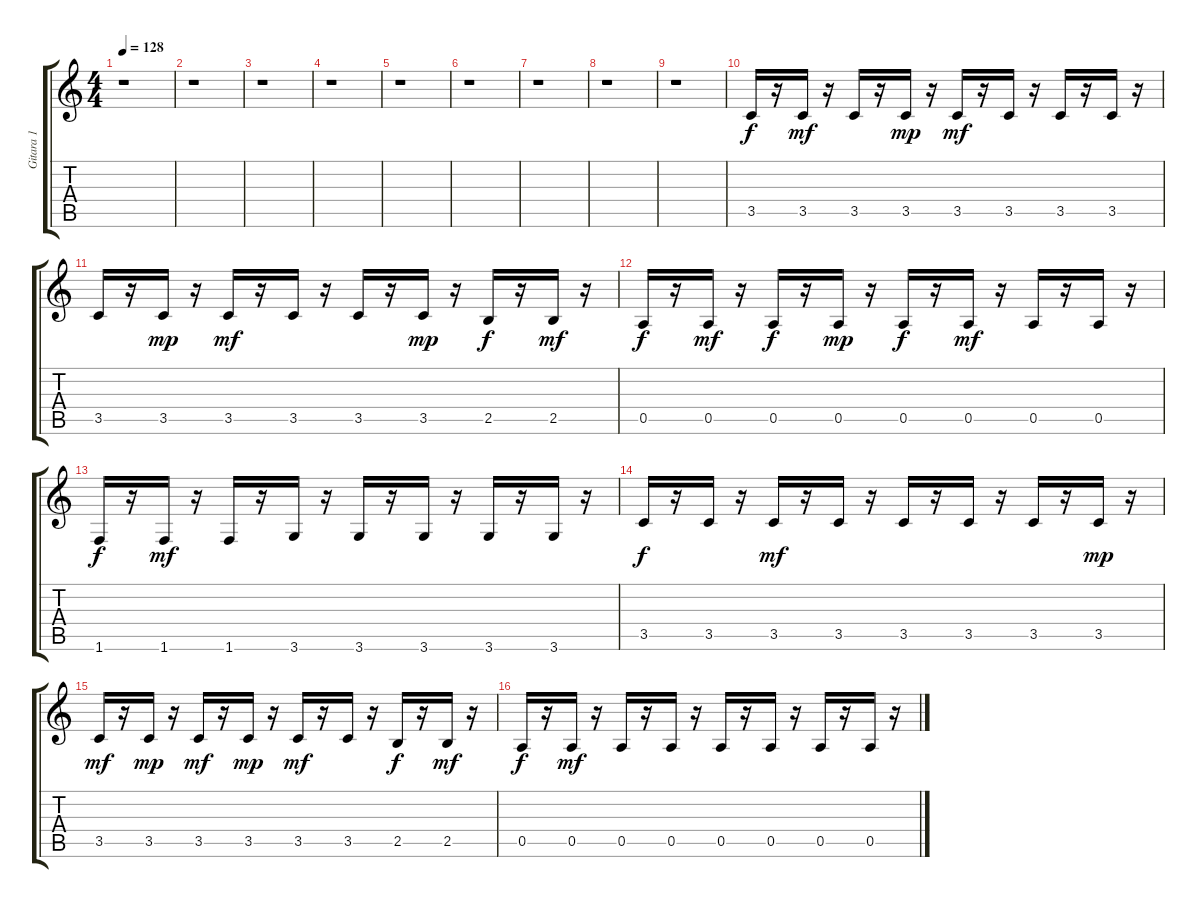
\track ("Gitara 1" "Gitara 1") {instrument distortionguitar}
\staff {score tabs}
\tuning (E4 B3 G3 D3 A2 E2) {hide}
\ts (4 4)
\tempo 128
\clef g2
\ks c
r.1{dy f} |
r.1 |
r.1 |
r.1 |
r.1 |
r.1 |
r.1 |
r.1 |
r.1 |
3.5.16 r.16 3.5.16{dy mf} r.16 3.5.16 r.16 3.5.16{dy mp} r.16 3.5.16{dy mf} r.16 3.5.16 r.16 3.5.16 r.16 3.5.16 r.16 |
3.5.16 r.16 3.5.16{dy mp} r.16 3.5.16{dy mf} r.16 3.5.16 r.16 3.5.16 r.16 3.5.16{dy mp} r.16 2.5.16{dy f} r.16 2.5.16{dy mf} r.16 |
0.5.16{dy f} r.16 0.5.16{dy mf} r.16 0.5.16{dy f} r.16 0.5.16{dy mp} r.16 0.5.16{dy f} r.16 0.5.16{dy mf} r.16 0.5.16 r.16 0.5.16 r.16 |
1.6.16{dy f} r.16 1.6.16{dy mf} r.16 1.6.16 r.16 3.6.16 r.16 3.6.16 r.16 3.6.16 r.16 3.6.16 r.16 3.6.16 r.16 |
3.5.16{dy f} r.16 3.5.16 r.16 3.5.16{dy mf} r.16 3.5.16 r.16 3.5.16 r.16 3.5.16 r.16 3.5.16 r.16 3.5.16{dy mp} r.16 |
3.5.16{dy mf} r.16 3.5.16{dy mp} r.16 3.5.16{dy mf} r.16 3.5.16{dy mp} r.16 3.5.16{dy mf} r.16 3.5.16 r.16 2.5.16{dy f} r.16 2.5.16{dy mf} r.16 |
0.5.16{dy f} r.16 0.5.16{dy mf} r.16 0.5.16 r.16 0.5.16 r.16 0.5.16 r.16 0.5.16 r.16 0.5.16 r.16 0.5.16 r.16
